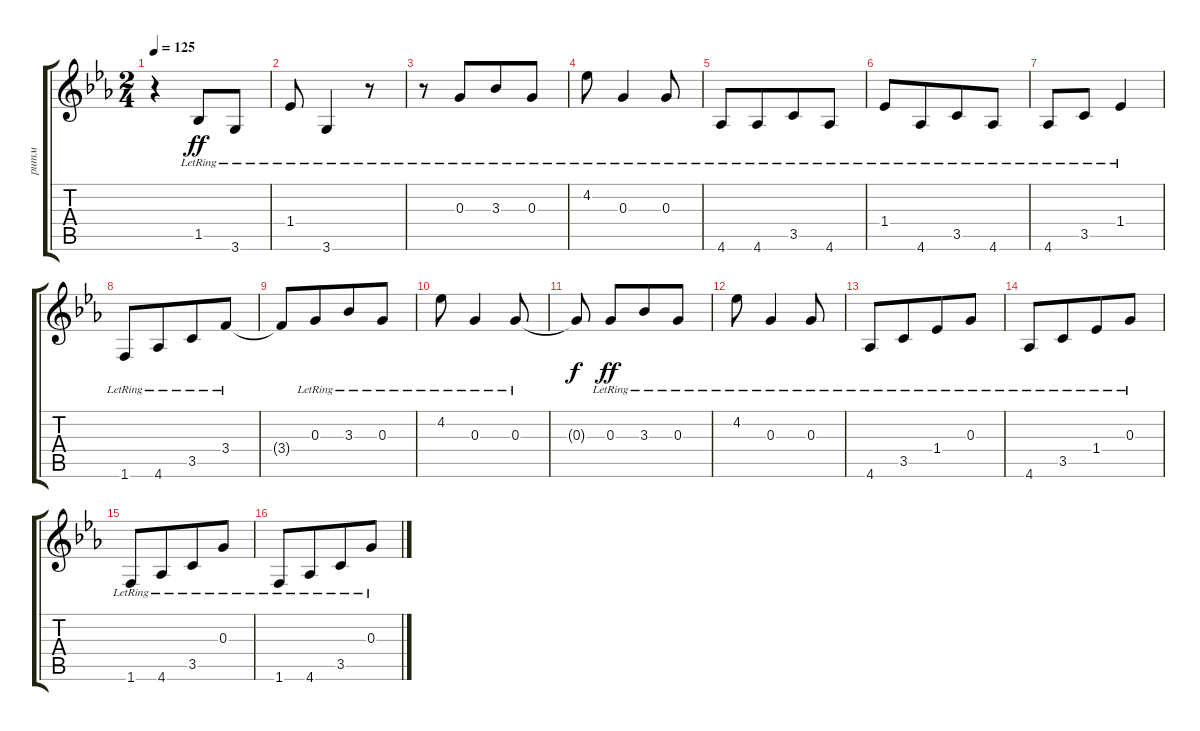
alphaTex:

\track ("ритм" "ритм") {instrument acousticguitarsteel}
\staff {score tabs}
\tuning (E4 B3 G3 D3 A2 E2) {hide}
\ts (2 4)
\tempo 125
\clef g2
\ks cminor
r.4{dy ff} 1.5{lr}.8 3.6{lr}.8 |
1.4{lr}.8 3.6{lr}.4 r.8 |
r.8{beam split} 0.3{lr}.8{beam merge} 3.3{lr}.8 0.3{lr}.8 |
4.2{lr}.8 0.3{lr}.4 0.3{lr}.8 |
4.6{lr}.8 4.6{lr}.8{beam merge} 3.5{lr}.8 4.6{lr}.8 |
1.4{lr}.8 4.6{lr}.8{beam merge} 3.5{lr}.8 4.6{lr}.8 |
4.6{lr}.8 3.5{lr}.8 1.4{lr}.4 |
1.6{lr}.8 4.6{lr}.8{beam merge} 3.5{lr}.8 3.4{lr}.8 |
3.4{t}.8 0.3{lr}.8{beam merge} 3.3{lr}.8 0.3{lr}.8 |
4.2{lr}.8 0.3{lr}.4 0.3{lr}.8 |
0.3{t}.8{dy f beam split} 0.3{lr}.8{dy ff beam merge} 3.3{lr}.8 0.3{lr}.8 |
4.2{lr}.8 0.3{lr}.4 0.3{lr}.8 |
4.6{lr}.8 3.5{lr}.8{beam merge} 1.4{lr}.8 0.3{lr}.8 |
4.6{lr}.8 3.5{lr}.8{beam merge} 1.4{lr}.8 0.3{lr}.8 |
1.6{lr}.8 4.6{lr}.8{beam merge} 3.5{lr}.8 0.3{lr}.8 |
1.6{lr}.8 4.6{lr}.8{beam merge} 3.5{lr}.8 0.3{lr}.8
